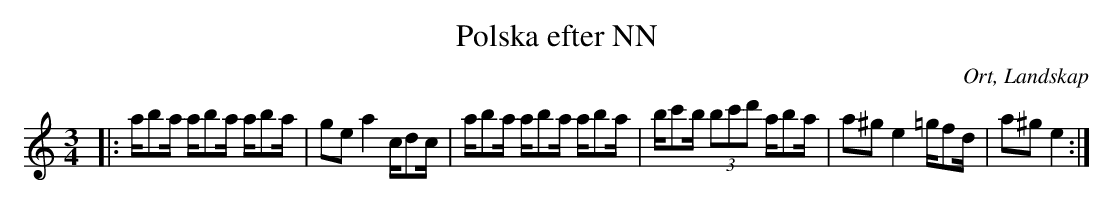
X:1
T:Polska efter NN
O:Ort, Landskap
M:3/4
L:1/8
K:C
|: a/ba/ a/ba/ a/ba/ | ge a2 c/dc/ |a/ba/ a/ba/ a/ba/| b/c'b/ (3bc'd' a/ba/| a^g e2 =g/fd/ |a^g e2:|
